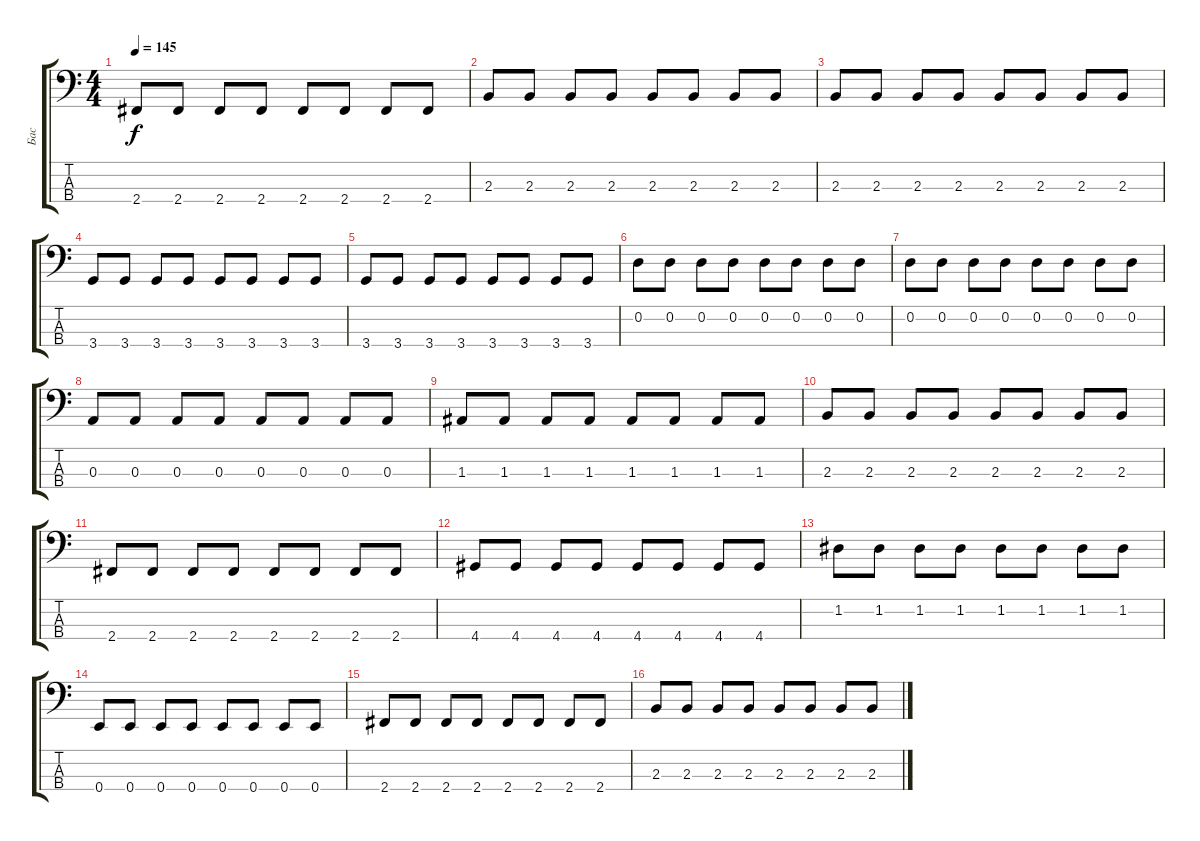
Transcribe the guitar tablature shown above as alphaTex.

\track ("Бас" "Бас") {instrument electricbassfinger}
\staff {score tabs}
\tuning (G2 D2 A1 E1) {hide}
\ts (4 4)
\tempo 145
\clef f4
\ks c
2.4.8{dy f} 2.4.8 2.4.8 2.4.8 2.4.8 2.4.8 2.4.8 2.4.8 |
2.3.8 2.3.8 2.3.8 2.3.8 2.3.8 2.3.8 2.3.8 2.3.8 |
2.3.8 2.3.8 2.3.8 2.3.8 2.3.8 2.3.8 2.3.8 2.3.8 |
3.4.8 3.4.8 3.4.8 3.4.8 3.4.8 3.4.8 3.4.8 3.4.8 |
3.4.8 3.4.8 3.4.8 3.4.8 3.4.8 3.4.8 3.4.8 3.4.8 |
0.2.8 0.2.8 0.2.8 0.2.8 0.2.8 0.2.8 0.2.8 0.2.8 |
0.2.8 0.2.8 0.2.8 0.2.8 0.2.8 0.2.8 0.2.8 0.2.8 |
0.3.8 0.3.8 0.3.8 0.3.8 0.3.8 0.3.8 0.3.8 0.3.8 |
1.3.8 1.3.8 1.3.8 1.3.8 1.3.8 1.3.8 1.3.8 1.3.8 |
2.3.8 2.3.8 2.3.8 2.3.8 2.3.8 2.3.8 2.3.8 2.3.8 |
2.4.8 2.4.8 2.4.8 2.4.8 2.4.8 2.4.8 2.4.8 2.4.8 |
4.4.8 4.4.8 4.4.8 4.4.8 4.4.8 4.4.8 4.4.8 4.4.8 |
1.2.8 1.2.8 1.2.8 1.2.8 1.2.8 1.2.8 1.2.8 1.2.8 |
0.4.8 0.4.8 0.4.8 0.4.8 0.4.8 0.4.8 0.4.8 0.4.8 |
2.4.8 2.4.8 2.4.8 2.4.8 2.4.8 2.4.8 2.4.8 2.4.8 |
2.3.8 2.3.8 2.3.8 2.3.8 2.3.8 2.3.8 2.3.8 2.3.8
